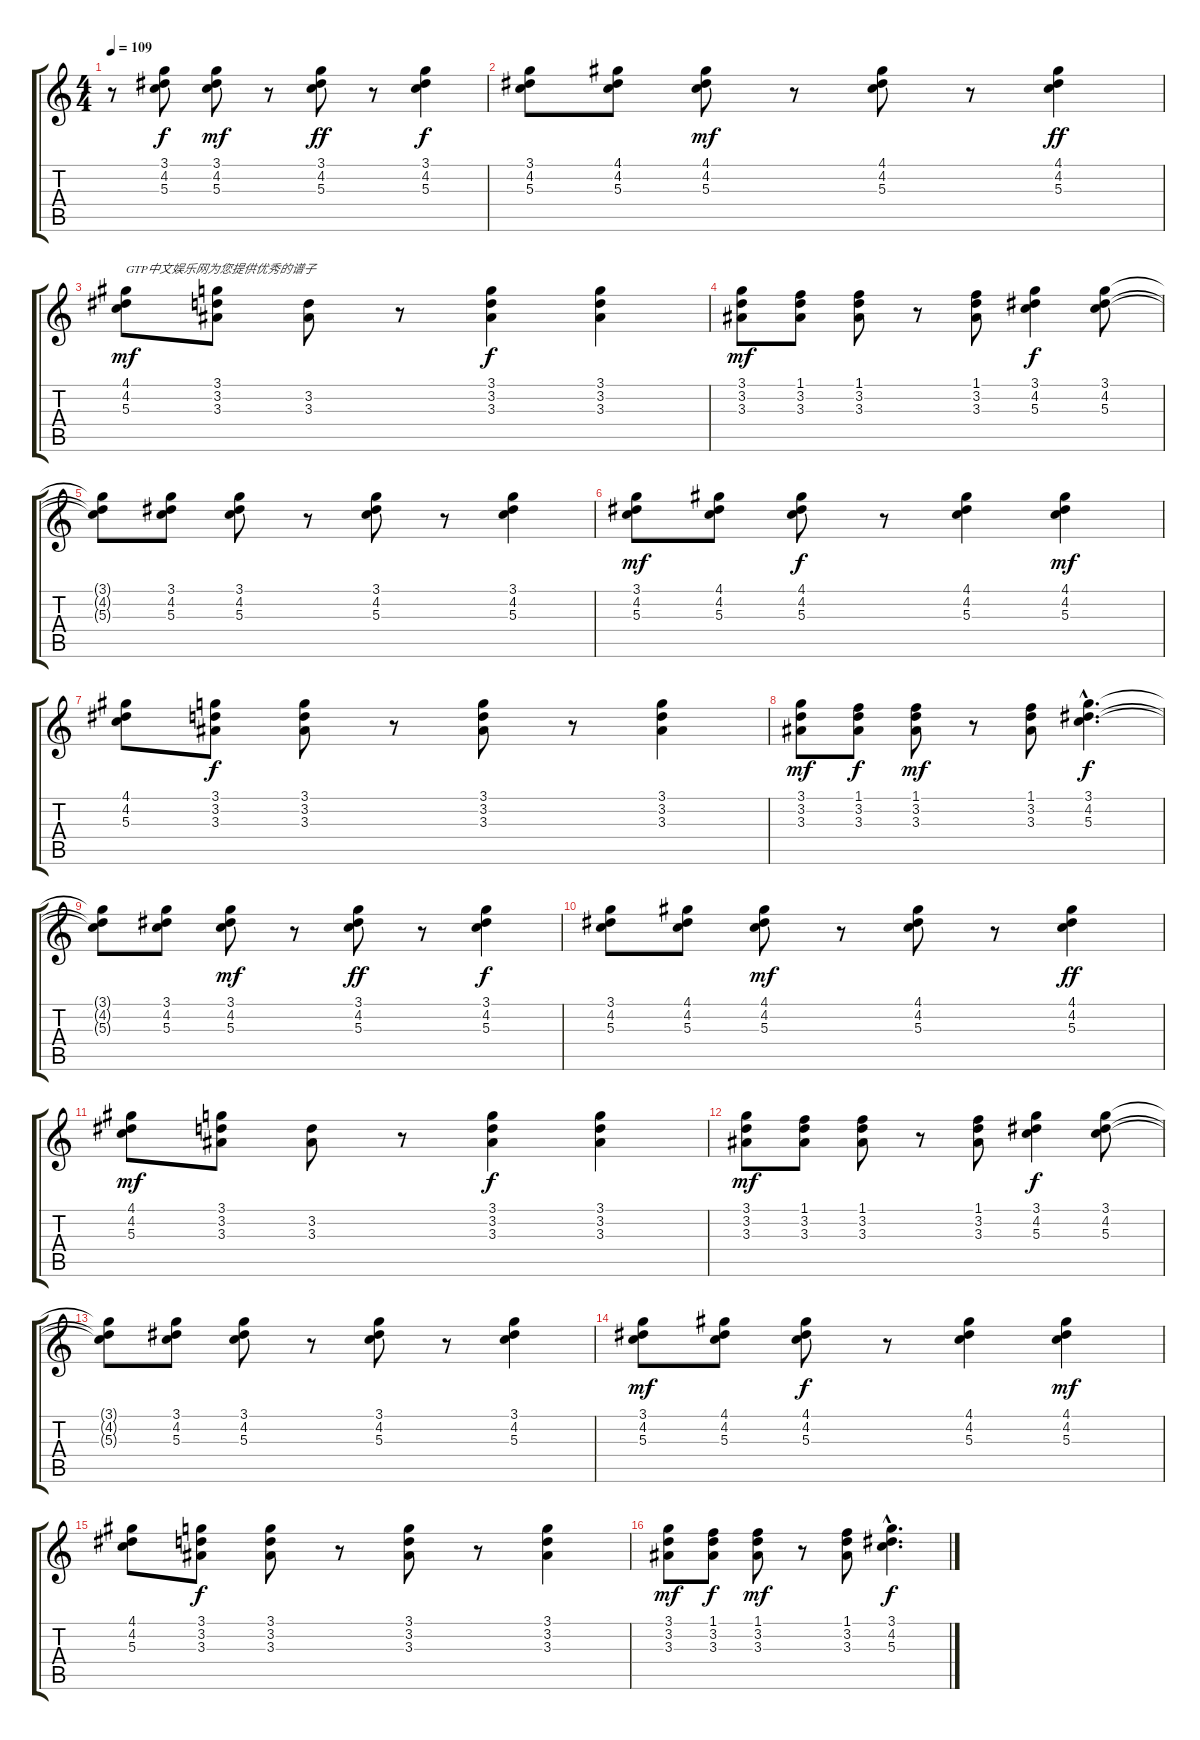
\track "" {instrument acousticguitarsteel}
\staff {score tabs}
\tuning (E4 B3 G3 D3 A2 E2) {hide}
\ts (4 4)
\tempo 109
\clef g2
\ks c
r.8{dy f instrument acousticguitarsteel} (3.1 4.2 5.3).8 (3.1 4.2 5.3).8{dy mf} r.8 (3.1 4.2 5.3).8{dy ff} r.8 (3.1 4.2 5.3).4{dy f} |
(3.1 4.2 5.3).8 (4.1 4.2 5.3).8 (4.1 4.2 5.3).8{dy mf} r.8 (4.1 4.2 5.3).8 r.8 (4.1 4.2 5.3).4{dy ff} |
(4.1 4.2 5.3).8{txt "GTP中文娱乐网为您提供优秀的谱子" dy mf} (3.1 3.2 3.3).8 (3.2 3.3).8 r.8 (3.1 3.2 3.3).4{dy f} (3.1 3.2 3.3).4 |
(3.1 3.2 3.3).8{dy mf} (1.1 3.2 3.3).8 (1.1 3.2 3.3).8 r.8 (1.1 3.2 3.3).8 (3.1 4.2 5.3).4{dy f} (3.1 4.2 5.3).8 |
(3.1{t} 4.2{t} 5.3{t}).8 (3.1 4.2 5.3).8 (3.1 4.2 5.3).8 r.8 (3.1 4.2 5.3).8 r.8 (3.1 4.2 5.3).4 |
(3.1 4.2 5.3).8{dy mf} (4.1 4.2 5.3).8 (4.1 4.2 5.3).8{dy f} r.8 (4.1 4.2 5.3).4 (4.1 4.2 5.3).4{dy mf} |
(4.1 4.2 5.3).8 (3.1 3.2 3.3).8{dy f} (3.1 3.2 3.3).8 r.8 (3.1 3.2 3.3).8 r.8 (3.1 3.2 3.3).4 |
(3.1 3.2 3.3).8{dy mf} (1.1 3.2 3.3).8{dy f} (1.1 3.2 3.3).8{dy mf} r.8 (1.1 3.2 3.3).8 (3.1{hac} 4.2{hac} 5.3{hac}).4{d dy f} |
(3.1{t} 4.2{t} 5.3{t}).8 (3.1 4.2 5.3).8 (3.1 4.2 5.3).8{dy mf} r.8 (3.1 4.2 5.3).8{dy ff} r.8 (3.1 4.2 5.3).4{dy f} |
(3.1 4.2 5.3).8 (4.1 4.2 5.3).8 (4.1 4.2 5.3).8{dy mf} r.8 (4.1 4.2 5.3).8 r.8 (4.1 4.2 5.3).4{dy ff} |
(4.1 4.2 5.3).8{dy mf} (3.1 3.2 3.3).8 (3.2 3.3).8 r.8 (3.1 3.2 3.3).4{dy f} (3.1 3.2 3.3).4 |
(3.1 3.2 3.3).8{dy mf} (1.1 3.2 3.3).8 (1.1 3.2 3.3).8 r.8 (1.1 3.2 3.3).8 (3.1 4.2 5.3).4{dy f} (3.1 4.2 5.3).8 |
(3.1{t} 4.2{t} 5.3{t}).8 (3.1 4.2 5.3).8 (3.1 4.2 5.3).8 r.8 (3.1 4.2 5.3).8 r.8 (3.1 4.2 5.3).4 |
(3.1 4.2 5.3).8{dy mf} (4.1 4.2 5.3).8 (4.1 4.2 5.3).8{dy f} r.8 (4.1 4.2 5.3).4 (4.1 4.2 5.3).4{dy mf} |
(4.1 4.2 5.3).8 (3.1 3.2 3.3).8{dy f} (3.1 3.2 3.3).8 r.8 (3.1 3.2 3.3).8 r.8 (3.1 3.2 3.3).4 |
(3.1 3.2 3.3).8{dy mf} (1.1 3.2 3.3).8{dy f} (1.1 3.2 3.3).8{dy mf} r.8 (1.1 3.2 3.3).8 (3.1{hac} 4.2{hac} 5.3{hac}).4{d dy f}
